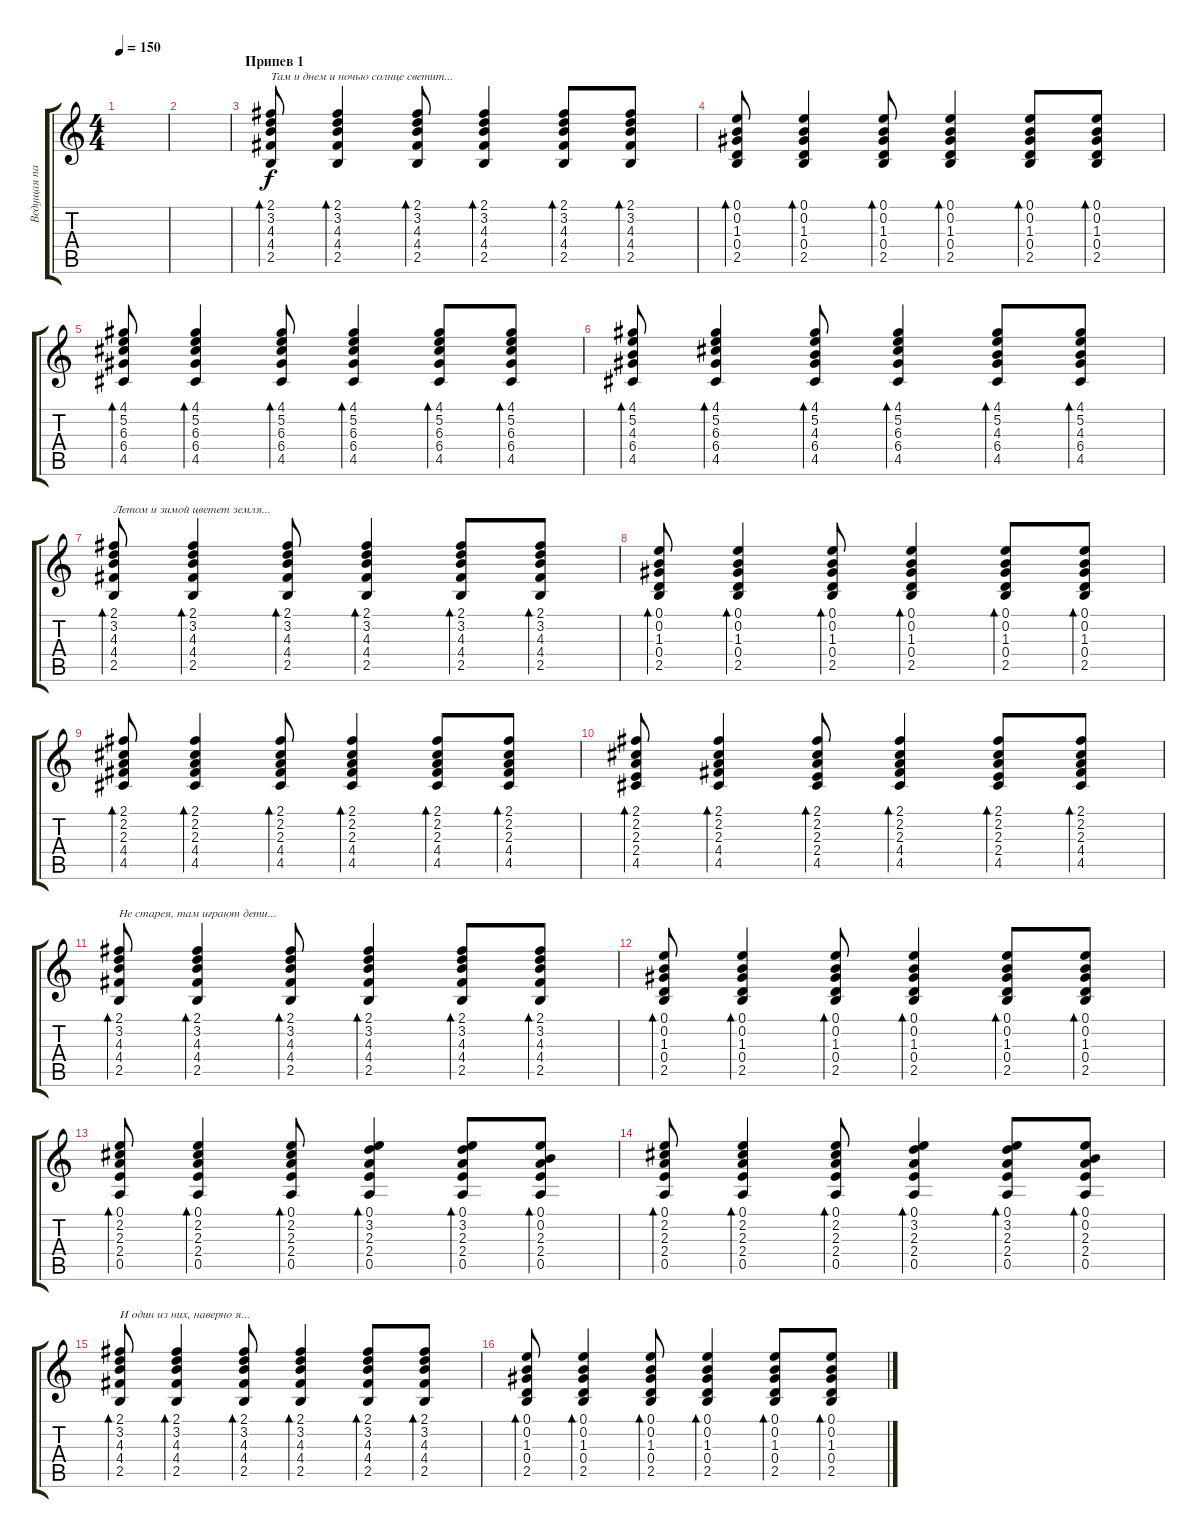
\track ("Ведущая партия" "Ведущая па") {instrument overdrivenguitar}
\staff {score tabs}
\tuning (E4 B3 G3 D3 A2 E2) {hide}
\ts (4 4)
\tempo 150
\clef g2
\ks c
|
|
\section ("" "Припев 1")
(2.1 3.2 4.3 4.4 2.5).8{bd 60 txt "Там и днем и ночью солнце светит..."} (2.1 3.2 4.3 4.4 2.5).4{bd 60} (2.1 3.2 4.3 4.4 2.5).8{bd 60} (2.1 3.2 4.3 4.4 2.5).4{bd 60} (2.1 3.2 4.3 4.4 2.5).8{bd 60} (2.1 3.2 4.3 4.4 2.5).8{bd 60} |
(0.1 0.2 1.3 0.4 2.5).8{bd 60} (0.1 0.2 1.3 0.4 2.5).4{bd 60} (0.1 0.2 1.3 0.4 2.5).8{bd 60} (0.1 0.2 1.3 0.4 2.5).4{bd 60} (0.1 0.2 1.3 0.4 2.5).8{bd 60} (0.1 0.2 1.3 0.4 2.5).8{bd 60} |
(4.1 5.2 6.3 6.4 4.5).8{bd 60} (4.1 5.2 6.3 6.4 4.5).4{bd 60} (4.1 5.2 6.3 6.4 4.5).8{bd 60} (4.1 5.2 6.3 6.4 4.5).4{bd 60} (4.1 5.2 6.3 6.4 4.5).8{bd 60} (4.1 5.2 6.3 6.4 4.5).8{bd 60} |
(4.1 5.2 4.3 6.4 4.5).8{bd 60} (4.1 5.2 6.3 6.4 4.5).4{bd 60} (4.1 5.2 4.3 6.4 4.5).8{bd 60} (4.1 5.2 6.3 6.4 4.5).4{bd 60} (4.1 5.2 4.3 6.4 4.5).8{bd 60} (4.1 5.2 4.3 6.4 4.5).8{bd 60} |
(2.1 3.2 4.3 4.4 2.5).8{bd 60 txt "Летом и зимой цветет земля..."} (2.1 3.2 4.3 4.4 2.5).4{bd 60} (2.1 3.2 4.3 4.4 2.5).8{bd 60} (2.1 3.2 4.3 4.4 2.5).4{bd 60} (2.1 3.2 4.3 4.4 2.5).8{bd 60} (2.1 3.2 4.3 4.4 2.5).8{bd 60} |
(0.1 0.2 1.3 0.4 2.5).8{bd 60} (0.1 0.2 1.3 0.4 2.5).4{bd 60} (0.1 0.2 1.3 0.4 2.5).8{bd 60} (0.1 0.2 1.3 0.4 2.5).4{bd 60} (0.1 0.2 1.3 0.4 2.5).8{bd 60} (0.1 0.2 1.3 0.4 2.5).8{bd 60} |
(2.1 2.2 2.3 4.4 4.5).8{bd 60} (2.1 2.2 2.3 4.4 4.5).4{bd 60} (2.1 2.2 2.3 4.4 4.5).8{bd 60} (2.1 2.2 2.3 4.4 4.5).4{bd 60} (2.1 2.2 2.3 4.4 4.5).8{bd 60} (2.1 2.2 2.3 4.4 4.5).8{bd 60} |
(2.1 2.2 2.3 2.4 4.5).8{bd 60} (2.1 2.2 2.3 4.4 4.5).4{bd 60} (2.1 2.2 2.3 2.4 4.5).8{bd 60} (2.1 2.2 2.3 4.4 4.5).4{bd 60} (2.1 2.2 2.3 2.4 4.5).8{bd 60} (2.1 2.2 2.3 4.4 4.5).8{bd 60} |
(2.1 3.2 4.3 4.4 2.5).8{bd 60 txt "Не старея, там играют дети..." volume 12 instrument acousticguitarsteel} (2.1 3.2 4.3 4.4 2.5).4{bd 60} (2.1 3.2 4.3 4.4 2.5).8{bd 60} (2.1 3.2 4.3 4.4 2.5).4{bd 60} (2.1 3.2 4.3 4.4 2.5).8{bd 60} (2.1 3.2 4.3 4.4 2.5).8{bd 60} |
(0.1 0.2 1.3 0.4 2.5).8{bd 60} (0.1 0.2 1.3 0.4 2.5).4{bd 60} (0.1 0.2 1.3 0.4 2.5).8{bd 60} (0.1 0.2 1.3 0.4 2.5).4{bd 60} (0.1 0.2 1.3 0.4 2.5).8{bd 60} (0.1 0.2 1.3 0.4 2.5).8{bd 60} |
(0.1 2.2 2.3 2.4 0.5).8{bd 60} (0.1 2.2 2.3 2.4 0.5).4{bd 60} (0.1 2.2 2.3 2.4 0.5).8{bd 60} (0.1 3.2 2.3 2.4 0.5).4{bd 60} (0.1 3.2 2.3 2.4 0.5).8{bd 60} (0.1 0.2 2.3 2.4 0.5).8{bd 60} |
(0.1 2.2 2.3 2.4 0.5).8{bd 60 volume 12 instrument acousticguitarsteel} (0.1 2.2 2.3 2.4 0.5).4{bd 60} (0.1 2.2 2.3 2.4 0.5).8{bd 60} (0.1 3.2 2.3 2.4 0.5).4{bd 60} (0.1 3.2 2.3 2.4 0.5).8{bd 60} (0.1 0.2 2.3 2.4 0.5).8{bd 60} |
(2.1 3.2 4.3 4.4 2.5).8{bd 60 txt "И один из них, наверно я..." volume 12 instrument acousticguitarsteel} (2.1 3.2 4.3 4.4 2.5).4{bd 60} (2.1 3.2 4.3 4.4 2.5).8{bd 60} (2.1 3.2 4.3 4.4 2.5).4{bd 60} (2.1 3.2 4.3 4.4 2.5).8{bd 60} (2.1 3.2 4.3 4.4 2.5).8{bd 60} |
(0.1 0.2 1.3 0.4 2.5).8{bd 60} (0.1 0.2 1.3 0.4 2.5).4{bd 60} (0.1 0.2 1.3 0.4 2.5).8{bd 60} (0.1 0.2 1.3 0.4 2.5).4{bd 60} (0.1 0.2 1.3 0.4 2.5).8{bd 60} (0.1 0.2 1.3 0.4 2.5).8{bd 60}
